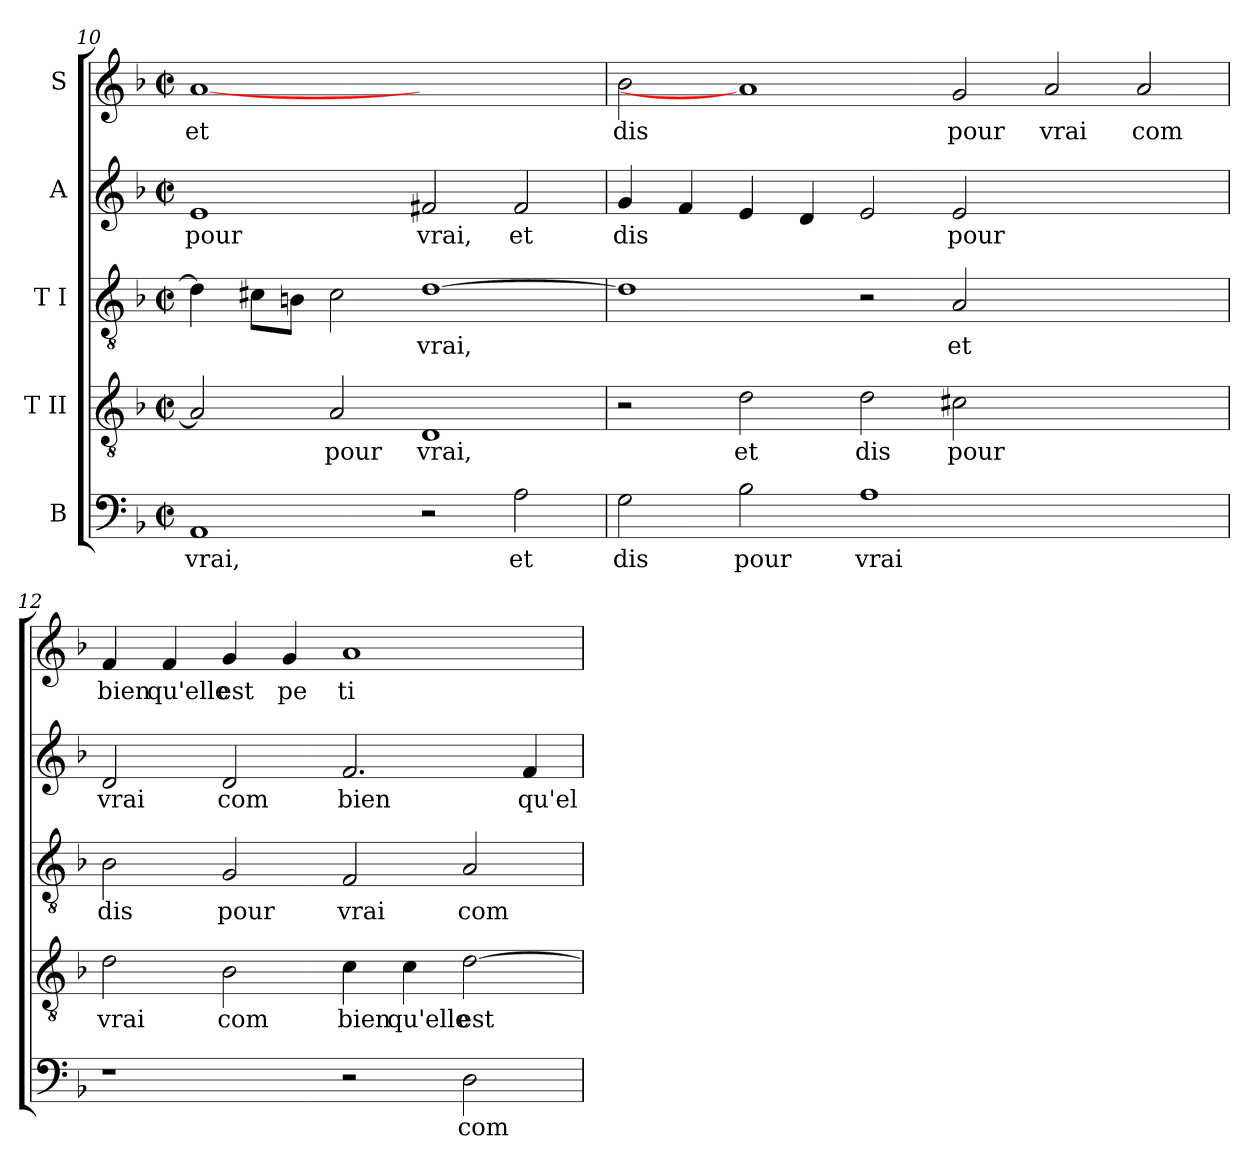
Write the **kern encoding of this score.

**kern	**text	**kern	**text	**kern	**text	**kern	**text	**kern	**text
*part5	*part5	*part4	*part4	*part3	*part3	*part2	*part2	*part1	*part1
*staff5	*staff5	*staff4	*staff4	*staff3	*staff3	*staff2	*staff2	*staff1	*staff1
*I"B	*	*I"T II	*	*I"T I	*	*I"A	*	*I"S	*
!!LO:LB:g=z
*clefF4	*	*clefGv2	*	*clefGv2	*	*clefG2	*	*clefG2	*
*k[b-]	*	*k[b-]	*	*k[b-]	*	*k[b-]	*	*k[b-]	*
*F:	*	*F:	*	*F:	*	*F:	*	*F:	*
*M2/2	*	*M2/2	*	*M2/2	*	*M2/2	*	*M2/2	*
*met(c|)	*	*met(c|)	*	*met(c|)	*	*met(c|)	*	*met(c|)	*
=10	=10	=10	=10	=10	=10	=10	=10	=10	=10
!	!LO:LY:b:cj	!	!	!	!	!	!LO:LY:b:cj	!	!LO:LY:b:cj
1AA	vrai,	2A/]	.	4d\]	.	1e	pour	[1a	et
.	.	.	.	8c#\L	.	.	.	.	.
.	.	.	.	8B\J	.	.	.	.	.
!	!	!	!LO:LY:b:cj	!	!	!	!	!	!
.	.	2A/	pour	2c#\	.	.	.	.	.
!	!	!	!LO:LY:b:cj	!	!LO:LY:b	!	!LO:LY:b:cj	!	!
2r	.	1D	vrai,	[>1d	vrai,	2f#X/	vrai,	1ryy	.
!	!LO:LY:b:cj	!	!	!	!	!	!LO:LY:b:cj	!	!
2A\	et	.	.	.	.	2f#/	et	.	.
=11	=11	=11	=11	=11	=11	=11	=11	=11	=11
!	!LO:LY:b:cj	!	!	!	!	!	!LO:LY:b	!	!LO:LY:b:cj
2G\	dis	2r	.	1d]	.	4g/	dis	2b-\	dis
.	.	.	.	.	.	4f/	.	.	.
!	!LO:LY:b:cj	!	!LO:LY:b:cj	!	!	!	!	!	!
2B-\	pour	2d\	et	.	.	4e/	.	1a]	.
.	.	.	.	.	.	4d/	.	.	.
!	!LO:LY:b:cj	!	!LO:LY:b:cj	!	!	!	!	!	!
1A	vrai	2d\	dis	2r	.	2e/	.	.	.
!	!	!	!LO:LY:b:cj	!	!LO:LY:b:cj	!	!LO:LY:b:cj	!	!LO:LY:b:cj
.	.	2c#X\	pour	2A/	et	2e/	pour	2g/	pour
!	!	!	!	!	!	!	!	!	!LO:LY:b:cj
1ryy	.	1ryy	.	1ryy	.	1ryy	.	2a/	vrai
!	!	!	!	!	!	!	!	!	!LO:LY:b:cj
.	.	.	.	.	.	.	.	2a/	com
=12	=12	=12	=12	=12	=12	=12	=12	=12	=12
!	!	!	!LO:LY:b:cj	!	!LO:LY:b:cj	!	!LO:LY:b:cj	!	!LO:LY:b:cj
1r	.	2d\	vrai	2B-\	dis	2d/	vrai	4f/	bien
!	!	!	!	!	!	!	!	!	!LO:LY:b:cj
.	.	.	.	.	.	.	.	4f/	qu'elle
!	!	!	!LO:LY:b:cj	!	!LO:LY:b:cj	!	!LO:LY:b:cj	!	!LO:LY:b
.	.	2B-\	com	2G/	pour	2d/	com	4g/	est
!	!	!	!	!	!	!	!	!	!LO:LY:b:cj
.	.	.	.	.	.	.	.	4g/	pe
!	!	!	!LO:LY:b:cj	!	!LO:LY:b:cj	!	!LO:LY:b:cj	!	!LO:LY:b:cj
2r	.	4c\	bien	2F/	vrai	2.f/	bien	1a	ti
!	!	!	!LO:LY:b:cj	!	!	!	!	!	!
.	.	4c\	qu'elle	.	.	.	.	.	.
!	!LO:LY:b:cj	!	!LO:LY:b	!	!LO:LY:b:cj	!	!	!	!
2D\	com	[>2d\	est	2A/	com	.	.	.	.
!	!	!	!	!	!	!	!LO:LY:b:cj	!	!
.	.	.	.	.	.	4f/	qu'el	.	.
=	=	=	=	=	=	=	=	=	=
*-	*-	*-	*-	*-	*-	*-	*-	*-	*-
